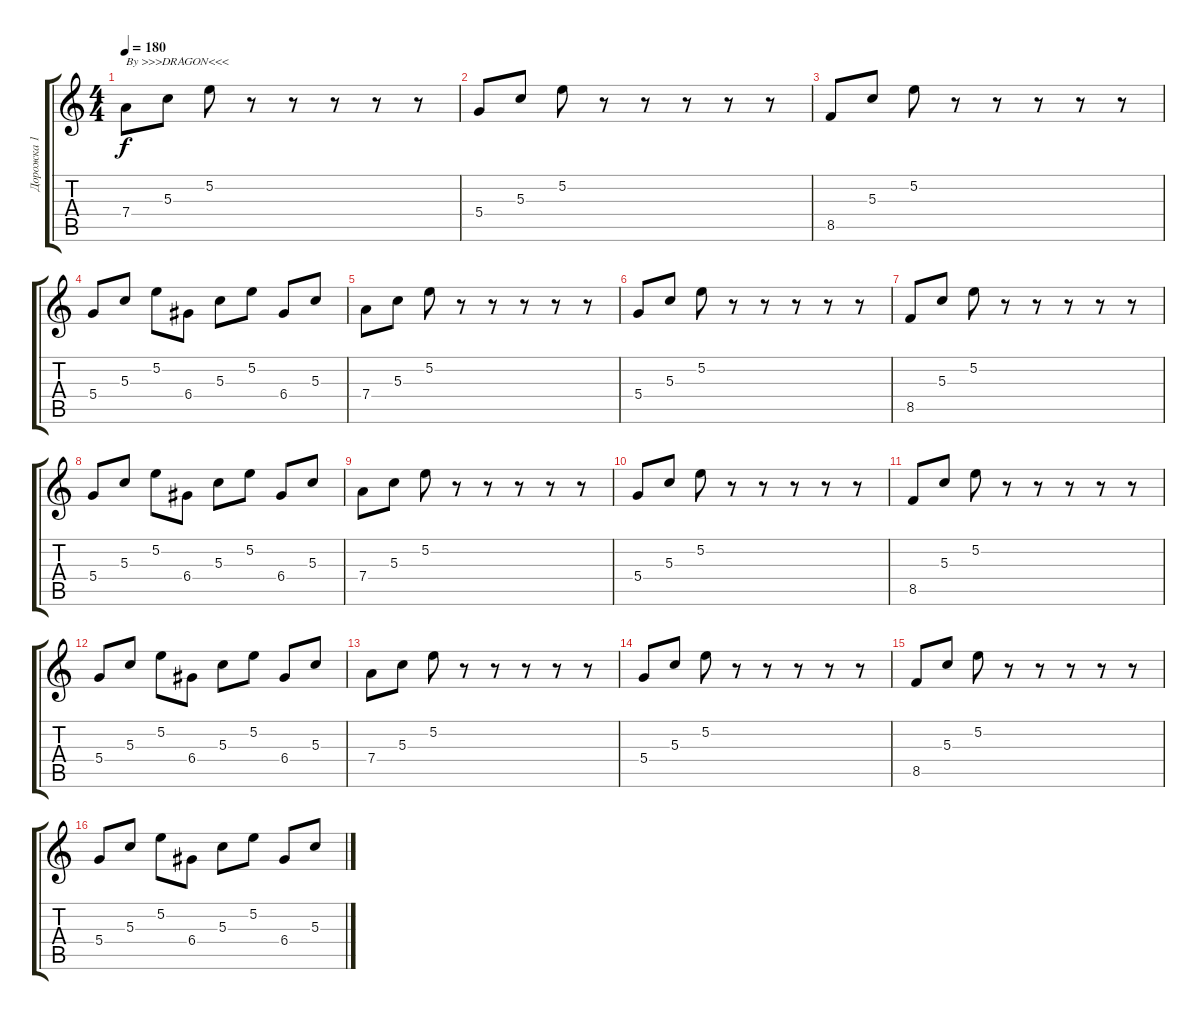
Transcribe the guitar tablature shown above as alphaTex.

\track ("Дорожка 1" "Дорожка 1") {instrument acousticguitarsteel}
\staff {score tabs}
\tuning (E4 B3 G3 D3 A2 E2) {hide}
\ts (4 4)
\tempo 180
\clef g2
\ks c
7.4.8{txt "By >>>DRAGON<<<" dy f instrument acousticguitarsteel} 5.3.8 5.2.8 r.8 r.8 r.8 r.8 r.8 |
5.4.8 5.3.8 5.2.8 r.8 r.8 r.8 r.8 r.8 |
8.5.8 5.3.8 5.2.8 r.8 r.8 r.8 r.8 r.8 |
5.4.8 5.3.8 5.2.8 6.4.8 5.3.8 5.2.8 6.4.8 5.3.8 |
7.4.8 5.3.8 5.2.8 r.8 r.8 r.8 r.8 r.8 |
5.4.8 5.3.8 5.2.8 r.8 r.8 r.8 r.8 r.8 |
8.5.8 5.3.8 5.2.8 r.8 r.8 r.8 r.8 r.8 |
5.4.8 5.3.8 5.2.8 6.4.8 5.3.8 5.2.8 6.4.8 5.3.8 |
7.4.8 5.3.8 5.2.8 r.8 r.8 r.8 r.8 r.8 |
5.4.8 5.3.8 5.2.8 r.8 r.8 r.8 r.8 r.8 |
8.5.8 5.3.8 5.2.8 r.8 r.8 r.8 r.8 r.8 |
5.4.8 5.3.8 5.2.8 6.4.8 5.3.8 5.2.8 6.4.8 5.3.8 |
7.4.8 5.3.8 5.2.8 r.8 r.8 r.8 r.8 r.8 |
5.4.8 5.3.8 5.2.8 r.8 r.8 r.8 r.8 r.8 |
8.5.8 5.3.8 5.2.8 r.8 r.8 r.8 r.8 r.8 |
5.4.8 5.3.8 5.2.8 6.4.8 5.3.8 5.2.8 6.4.8 5.3.8
